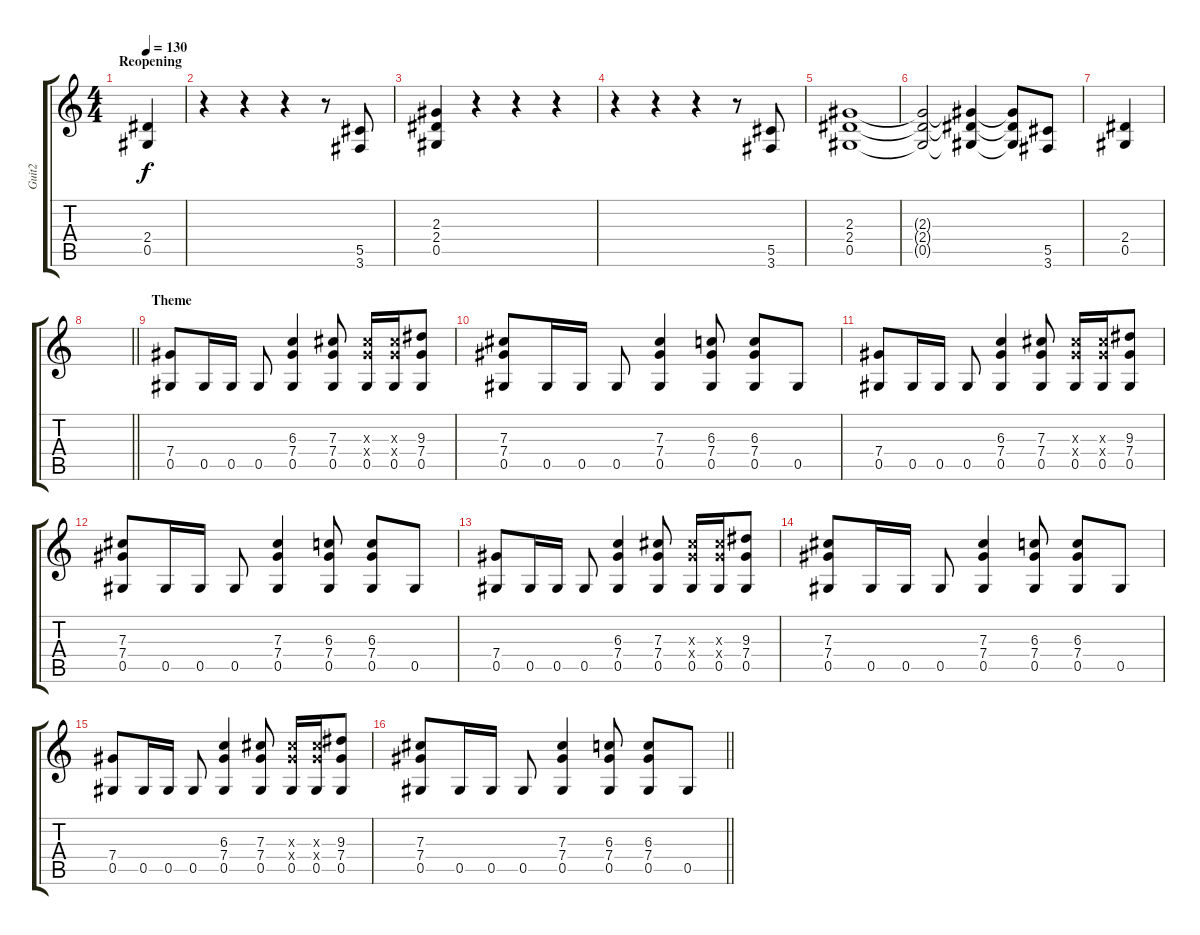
\track ("Guit2" "Guit2") {instrument overdrivenguitar}
\staff {score tabs}
\tuning (Eb4 Bb3 Gb3 Db3 Ab2 Eb2) {hide}
\ts (4 4)
\section ("" "Reopening")
\tempo 130
\clef g2
\ks c
(2.4 0.5).4{dy f} |
r.4 r.4 r.4 r.8 (5.5 3.6).8 |
(2.3 2.4 0.5).4 r.4 r.4 r.4 |
r.4 r.4 r.4 r.8 (5.5 3.6).8 |
(2.3 2.4 0.5).1 |
(2.3{t} 2.4{t} 0.5{t}).2 (2.3{t} 2.4{t} 0.5{t}).4 (2.3{t} 2.4{t} 0.5{t}).8 (5.5 3.6).8 |
(2.4 0.5).4 |
\barLineRight lightlight
|
\section ("" "Theme")
(7.4 0.5).8 0.5.16 0.5.16 0.5.8 (6.3 7.4 0.5).4 (7.3 7.4 0.5).8 (7.3{x} 7.4{x} 0.5).16 (7.3{x} 7.4{x} 0.5).16 (9.3 7.4 0.5).8 |
(7.3 7.4 0.5).8 0.5.16 0.5.16 0.5.8 (7.3 7.4 0.5).4 (6.3 7.4 0.5).8 (6.3 7.4 0.5).8 0.5.8 |
(7.4 0.5).8 0.5.16 0.5.16 0.5.8 (6.3 7.4 0.5).4 (7.3 7.4 0.5).8 (7.3{x} 7.4{x} 0.5).16 (7.3{x} 7.4{x} 0.5).16 (9.3 7.4 0.5).8 |
(7.3 7.4 0.5).8 0.5.16 0.5.16 0.5.8 (7.3 7.4 0.5).4 (6.3 7.4 0.5).8 (6.3 7.4 0.5).8 0.5.8 |
(7.4 0.5).8 0.5.16 0.5.16 0.5.8 (6.3 7.4 0.5).4 (7.3 7.4 0.5).8 (7.3{x} 7.4{x} 0.5).16 (7.3{x} 7.4{x} 0.5).16 (9.3 7.4 0.5).8 |
(7.3 7.4 0.5).8 0.5.16 0.5.16 0.5.8 (7.3 7.4 0.5).4 (6.3 7.4 0.5).8 (6.3 7.4 0.5).8 0.5.8 |
(7.4 0.5).8 0.5.16 0.5.16 0.5.8 (6.3 7.4 0.5).4 (7.3 7.4 0.5).8 (7.3{x} 7.4{x} 0.5).16 (7.3{x} 7.4{x} 0.5).16 (9.3 7.4 0.5).8 |
\barLineRight lightlight
(7.3 7.4 0.5).8 0.5.16 0.5.16 0.5.8 (7.3 7.4 0.5).4 (6.3 7.4 0.5).8 (6.3 7.4 0.5).8 0.5.8
